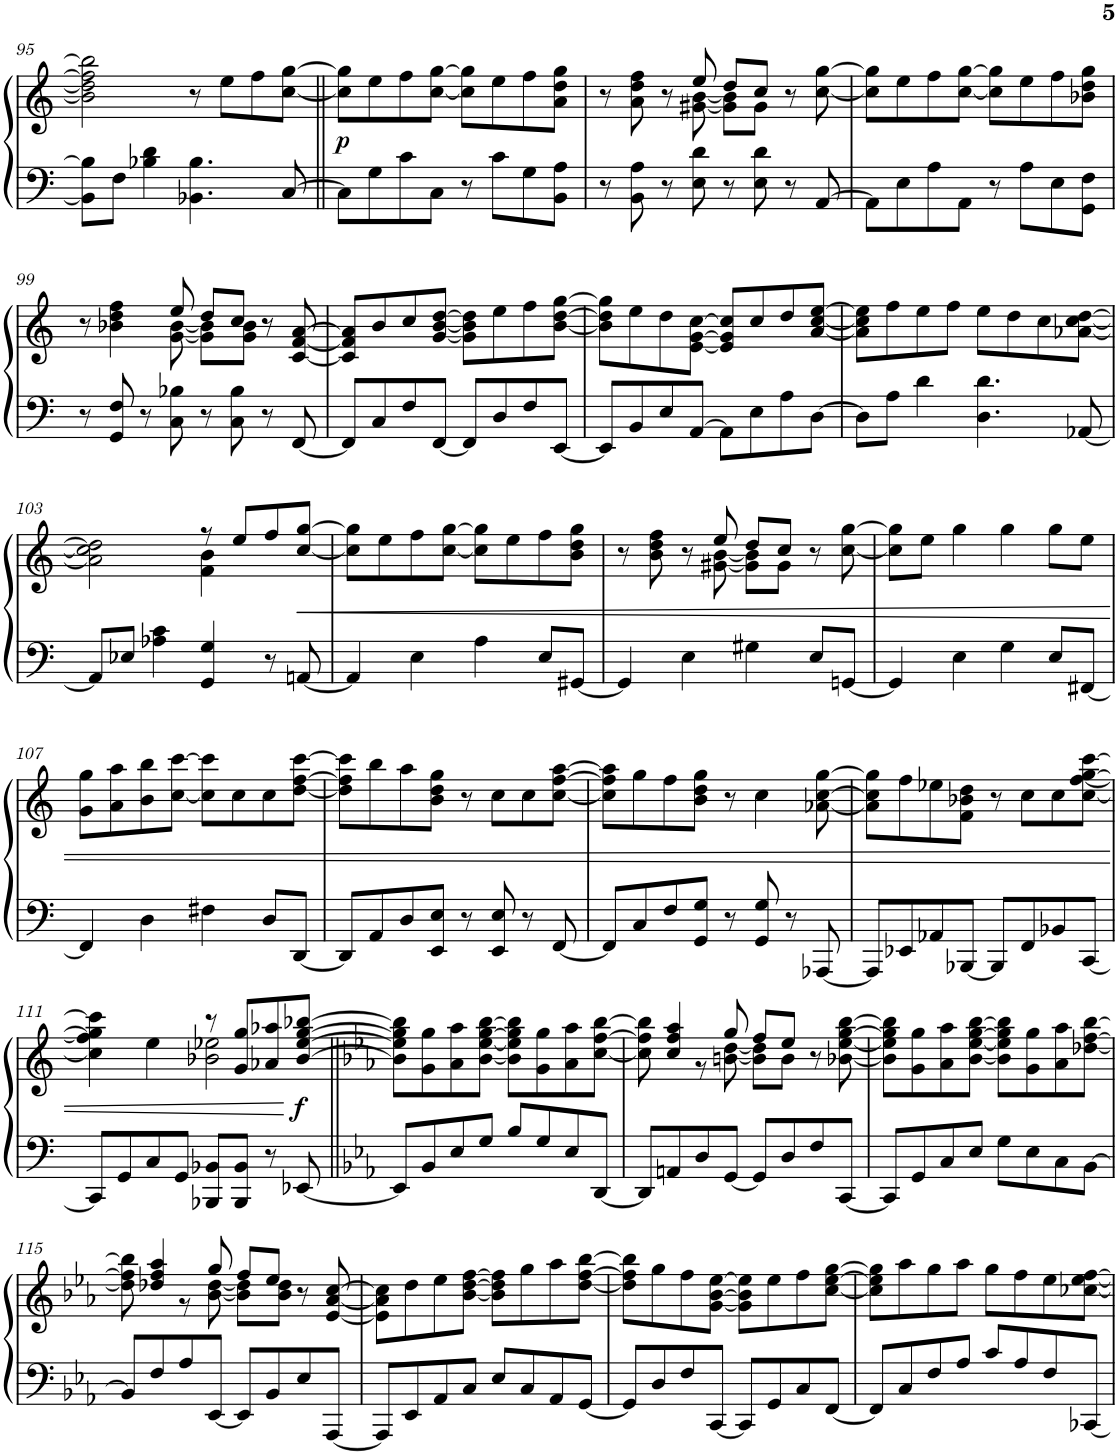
**kern	**kern	**dynam
*part1	*part1	*part1
*staff2	*staff1	*staff1/2
*I"Piano	*	*
*I'Pno.	*	*
!!LO:PB:g=z
*clefF4	*clefG2	*
*k[]	*k[]	*
*M4/4	*M4/4	*
=95	=95	=95
8BB-\] 8B-\]L	2b-\] 2dd\] 2ff\] 2bb-\]	.
8F\J	.	.
4B-X\ 4d\	.	.
4.BB-X\ 4.B-\	8r	.
.	8ee\L	.
.	8ff\	.
[8C/	[8cc\ [8gg\J	.
=96||	=96||	=96||
!	!	!LO:DY:b
8C\L]	8cc\] 8gg\]L	p
8G\	8ee\	.
8c\	8ff\	.
8C\J	[8cc\ [8gg\J	.
8r	8cc\] 8gg\]L	.
8c\L	8ee\	.
8G\	8ff\	.
8BB\ 8A\J	8a\ 8dd\ 8gg\J	.
=97	=97	=97
*	*^	*
8r	8r	4.ryy	.
8BB\ 8A\	8a\ 8dd\ 8ff\	.	.
8r	8r	.	.
8E\ 8d\	8ee/	[8g#X\ [8b\	.
8r	8dd/L	8g#\] 8b\]L	.
8E\ 8d\	8cc/J	8g#\J	.
8r	8r	4ryy	.
[8AA/	[8cc\ [8gg\	.	.
*	*v	*v	*
=98	=98	=98
8AA\L]	8cc\] 8gg\]L	.
8E\	8ee\	.
8A\	8ff\	.
8AA\J	[8cc\ [8gg\J	.
8r	8cc\] 8gg\]L	.
8A\L	8ee\	.
8E\	8ff\	.
8GG\ 8F\J	8b-X\ 8dd\ 8gg\J	.
!!LO:LB:g=z
=99	=99	=99
*	*^	*
8r	8r	4.ryy	.
8GG/ 8F/	4b-X\ 4dd\ 4ff\	.	.
8r	.	.	.
8C\ 8B-X\	8ee/	[8g\ [8b-\	.
8r	8dd/L	8g\] 8b-\]L	.
8C\ 8B-\	8cc/J	8g\ 8b-\J	.
8r	8r	4ryy	.
[8FF/	[8c/ [8f/ [8a/	.	.
*	*v	*v	*
=100	=100	=100
8FF/L]	8c/] 8f/] 8a/]L	.
8C/	8b/	.
8F/	8cc/	.
[8FF/J	[8g/ [8b/ [8dd/J	.
8FF/L]	8g\] 8b\] 8dd\]L	.
8D/	8ee\	.
8F/	8ff\	.
[8EE/J	[8b\ [8dd\ [8gg\J	.
=101	=101	=101
8EE/L]	8b\] 8dd\] 8gg\]L	.
8BB/	8ee\	.
8E/	8dd\	.
[8AA/J	[8e\ [8g\ [8cc\J	.
8AA\L]	8e/] 8g/] 8cc/]L	.
8E\	8cc/	.
8A\	8dd/	.
[8D\J	[8a/ [8cc/ [8ee/J	.
=102	=102	=102
8D\L]	8a\] 8cc\] 8ee\]L	.
8A\J	8ff\	.
4d\	8ee\	.
.	8ff\J	.
4.D\ 4.d\	8ee\L	.
.	8dd\	.
.	8cc\	.
[8AA-X/	[8a-X\ [8cc\ [8dd\J	.
!!LO:LB:g=z
=103	=103	=103
*	*^	*
8AA-/L]	2a-\] 2cc\] 2dd\]	2ryy	.
8E-X/J	.	.	.
4A-X\ 4c\	.	.	.
4GG/ 4G/	8r	4f\ 4b\	.
.	8ee/L	.	.
8r	8ff/	4ryy	.
!	!	!	!LO:HP:b
[8AAn/	[8cc/ [8gg/J	.	<
*	*v	*v	*
=104	=104	=104
4AA/]	8cc\] 8gg\]L	.
.	8ee\	.
4E\	8ff\	.
.	[8cc\ [8gg\J	.
4A\	8cc\] 8gg\]L	.
.	8ee\	.
8E/L	8ff\	.
[8GG#X/J	8b\ 8dd\ 8gg\J	.
=105	=105	=105
*	*^	*
4GG#/]	8r	4.ryy	.
.	8b\ 8dd\ 8ff\	.	.
4E\	8r	.	.
.	8ee/	[8g#X\ [8b\	.
4G#X\	8dd/L	8g#\] 8b\]L	.
.	8cc/J	8g#\J	.
8E/L	8r	4ryy	.
[8GGn/J	[8cc\ [8gg\	.	.
*	*v	*v	*
=106	=106	=106
4GG/]	8cc\] 8gg\]L	.
.	8ee\J	.
4E\	4gg\	.
4G\	4gg\	.
8E/L	8gg\L	.
[8FF#X/J	8ee\J	.
!!LO:LB:g=z
=107	=107	=107
4FF#/]	8g\ 8gg\L	.
.	8a\ 8aa\	.
4D\	8b\ 8bb\	.
.	[8cc\ [8ccc\J	.
4F#X\	8cc\] 8ccc\]L	.
.	8cc\	.
8D/L	8cc\	.
[8DD/J	[8dd\ [8ff\ [8ccc\J	.
=108	=108	=108
8DD/L]	8dd\] 8ff\] 8ccc\]L	.
8AA/	8bb\	.
8D/	8aa\	.
8EE/ 8E/J	8b\ 8dd\ 8gg\J	.
8r	8r	.
8EE/ 8E/	8cc\L	.
8r	8cc\	.
[8FF/	[8cc\ [8ff\ [8aa\J	.
=109	=109	=109
8FF/L]	8cc\] 8ff\] 8aa\]L	.
8C/	8gg\	.
8F/	8ff\	.
8GG/ 8G/J	8b\ 8dd\ 8gg\J	.
8r	8r	.
8GG/ 8G/	4cc\	.
8r	.	.
[8AAA-X/	[8a-X\ [8cc\ [8gg\	.
=110	=110	=110
8AAA-/L]	8a-\] 8cc\] 8gg\]L	.
8EE-X/	8ff\	.
8AA-X/	8ee-X\	.
[8BBB-X/J	8f\ 8b-X\ 8dd\J	.
8BBB-/L]	8r	.
8FF/	8cc\L	.
8BB-X/	8cc\	.
[8CC/J	[8cc\ [8ff\ [8gg\ [8ccc\J	.
!!LO:LB:g=z
=111	=111	=111
*	*^	*
8CC/L]	4cc\] 4ff\] 4gg\] 4ccc\]	2ryy	.
8GG/	.	.	.
8C/	4ee\	.	.
8GG/J	.	.	.
8BBB-X/ 8BB-X/L	8r	2b-X\ 2ee-X\	.
8BBB-/ 8BB-/J	8g/ 8gg/L	.	.
8r	8a-X/ 8aa-X/	.	.
!	!	!	!LO:DY:n=1:b
[8EE-X/	[8b-/ [8ee-/ [8gg/ [8bb-X/J	.	[ f
*	*v	*v	*
=112||	=112||	=112||
*k[b-e-a-]	*k[b-e-a-]	*
8EE-/L]	8b-\] 8ee-\] 8gg\] 8bb-\]L	.
8BB-/	8g\ 8gg\	.
8E-/	8a-\ 8aa-\	.
8G/J	[8b-\ [8ee-\ [8gg\ [8bb-\J	.
8B-/L	8b-\] 8ee-\] 8gg\] 8bb-\]L	.
8G/	8g\ 8gg\	.
8E-/	8a-\ 8aa-\	.
[8DD/J	[8cc\ [8ff\ [8bb-\J	.
=113	=113	=113
*	*^	*
8DD/L]	8cc\] 8ff\] 8bb-\]	4ryy	.
8AAn/	4cc/ 4ff/ 4aa-/	.	.
8D/	.	8r	.
[8GG/J	8gg/	[8bn\ [8dd\	.
8GG/L]	8ff/L	8b\] 8dd\]L	.
8D/	8ee-/J	8b\J	.
8F/	8r	4ryy	.
[8CC/J	[8b-X\ [8ee-\ [8gg\ [8bb-\	.	.
*	*v	*v	*
=114	=114	=114
8CC/L]	8b-\] 8ee-\] 8gg\] 8bb-\]L	.
8GG/	8g\ 8gg\	.
8C/	8a-\ 8aa-\	.
8E-/J	[8b-\ [8ee-\ [8gg\ [8bb-\J	.
8G\L	8b-\] 8ee-\] 8gg\] 8bb-\]L	.
8E-\	8g\ 8gg\	.
8C\	8a-\ 8aa-\	.
[8BB-\J	[8dd-X\ [8ff\ [8bb-\J	.
!!LO:LB:g=z
=115	=115	=115
*	*^	*
8BB-/L]	8dd-\] 8ff\] 8bb-\]	4ryy	.
8F/	4dd-X/ 4ff/ 4aa-/	.	.
8A-/	.	8r	.
[8EE-/J	8gg/	[8b-\ [8dd-\	.
8EE-/L]	8ff/L	8b-\] 8dd-\]L	.
8BB-/	8ee-/J	8b-\ 8dd-\J	.
8E-/	8r	4ryy	.
[8AAA-/J	[8e-/ [8a-/ [8cc/	.	.
*	*v	*v	*
=116	=116	=116
8AAA-/L]	8e-\] 8a-\] 8cc\]L	.
8EE-/	8dd\	.
8AA-/	8ee-\	.
8C/J	[8b-\ [8dd\ [8ff\J	.
8E-/L	8b-\] 8dd\] 8ff\]L	.
8C/	8gg\	.
8AA-/	8aa-\	.
[8GG/J	[8dd\ [8ff\ [8bb-\J	.
=117	=117	=117
8GG/L]	8dd\] 8ff\] 8bb-\]L	.
8D/	8gg\	.
8F/	8ff\	.
[8CC/J	[8g\ [8b-\ [8ee-\J	.
8CC/L]	8g\] 8b-\] 8ee-\]L	.
8GG/	8ee-\	.
8C/	8ff\	.
[8FF/J	[8cc\ [8ee-\ [8gg\J	.
=118	=118	=118
8FF/L]	8cc\] 8ee-\] 8gg\]L	.
8C/	8aa-\	.
8F/	8gg\	.
8A-/J	8aa-\J	.
8c/L	8gg\L	.
8A-/	8ff\	.
8F/	8ee-\	.
[8CC-X/J	[8cc-X\ [8ee-\ [8ff\J	.
=	=	=
*-	*-	*-
